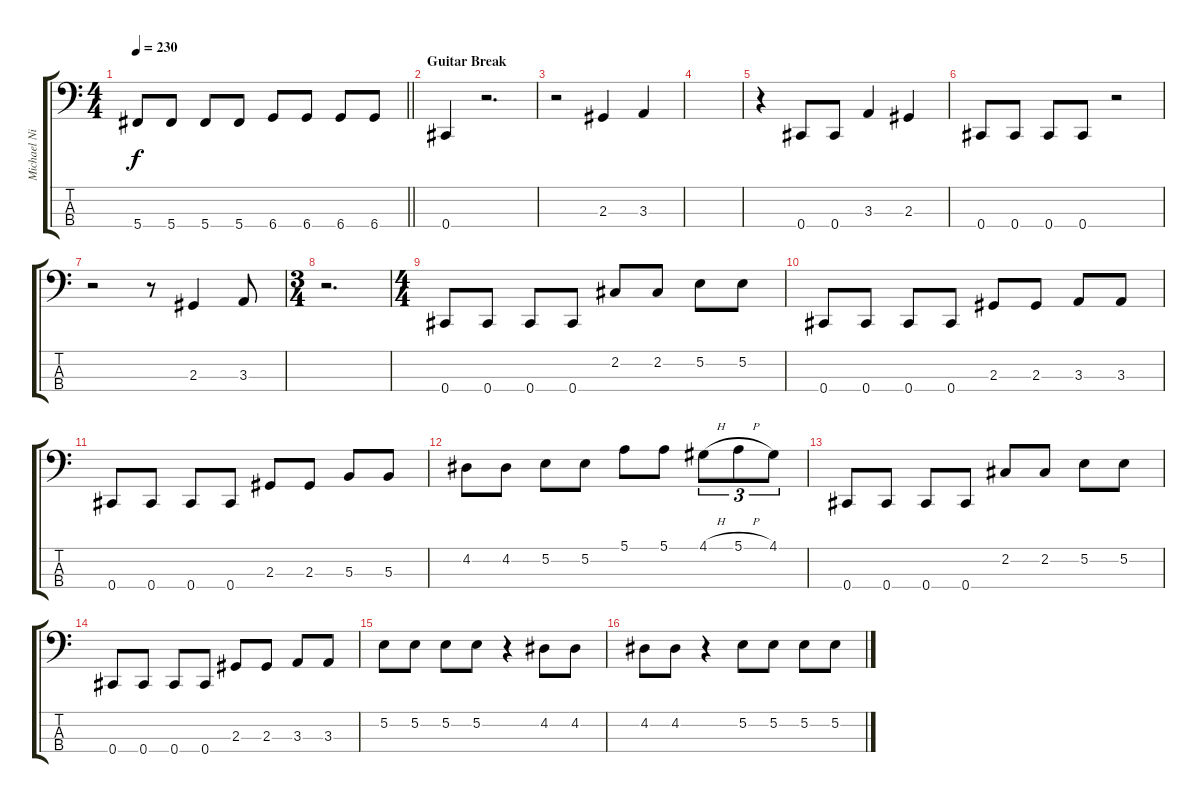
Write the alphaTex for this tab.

\track ("Michael Nicklasson" "Michael Ni") {instrument electricbasspick}
\staff {score tabs}
\tuning (E2 B1 Gb1 Db1) {hide}
\ts (4 4)
\tempo 230
\clef f4
\barLineRight lightlight
\ks c
5.4.8{dy f} 5.4.8 5.4.8 5.4.8 6.4.8 6.4.8 6.4.8 6.4.8 |
\section ("" "Guitar Break")
0.4.4 r.2{d} |
r.2 2.3.4 3.3.4 |
|
r.4 0.4.8 0.4.8 3.3.4 2.3.4 |
0.4.8 0.4.8 0.4.8 0.4.8 r.2 |
r.2 r.8 2.3.4 3.3.8 |
\ts (3 4)
r.2{d} |
\ts (4 4)
0.4.8 0.4.8 0.4.8 0.4.8 2.2.8 2.2.8 5.2.8 5.2.8 |
0.4.8 0.4.8 0.4.8 0.4.8 2.3.8 2.3.8 3.3.8 3.3.8 |
0.4.8 0.4.8 0.4.8 0.4.8 2.3.8 2.3.8 5.3.8 5.3.8 |
4.2.8 4.2.8 5.2.8 5.2.8 5.1.8 5.1.8 4.1{h}.8{tu (3 2)} 5.1{h}.8{tu (3 2)} 4.1.8{tu (3 2)} |
0.4.8 0.4.8 0.4.8 0.4.8 2.2.8 2.2.8 5.2.8 5.2.8 |
0.4.8 0.4.8 0.4.8 0.4.8 2.3.8 2.3.8 3.3.8 3.3.8 |
5.2.8 5.2.8 5.2.8 5.2.8 r.4 4.2.8 4.2.8 |
4.2.8 4.2.8 r.4 5.2.8 5.2.8 5.2.8 5.2.8
